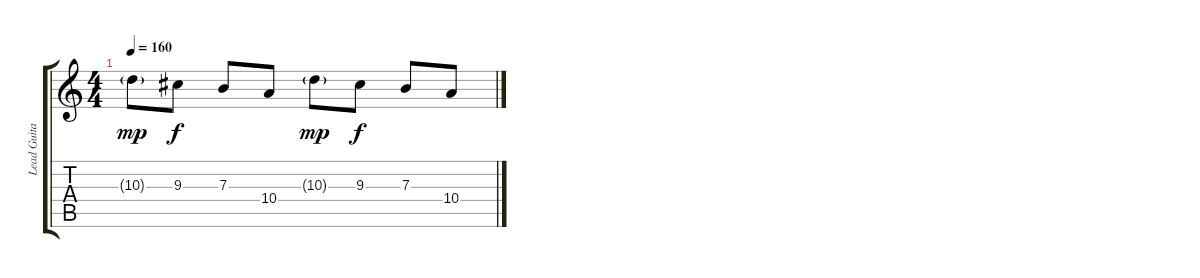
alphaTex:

\track ("Lead Guitar" "Lead Guita") {instrument overdrivenguitar}
\staff {score tabs}
\tuning (Db4 Ab3 E3 B2 Gb2 B1) {hide}
\ts (4 4)
\tempo 160
\clef g2
\ks c
10.3{g}.8{dy mp} 9.3.8{dy f} 7.3.8 10.4.8 10.3{g}.8{dy mp} 9.3.8{dy f} 7.3.8 10.4.8
